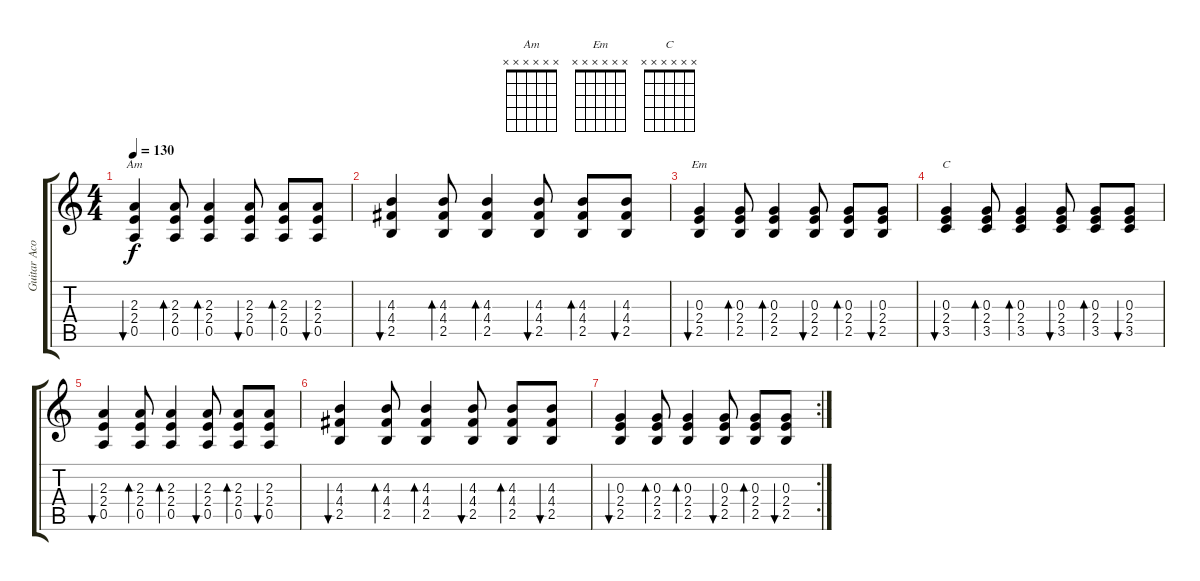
\track ("Guitar Acoustic" "Guitar Aco") {instrument acousticguitarsteel}
\staff {score tabs}
\tuning (E4 B3 G3 D3 A2 E2) {hide}
\chord ("Am" x x x x x x) {firstfret 0}
\chord ("Em" x x x x x x) {firstfret 0}
\chord ("C" x x x x x x) {firstfret 0}
\ts (4 4)
\tempo 130
\clef g2
\ks c
(2.3 2.4 0.5).4{bu 480 ch "Am" dy f} (2.3 2.4 0.5).8{bd 240} (2.3 2.4 0.5).4{bd 240} (2.3 2.4 0.5).8{bu 480} (2.3 2.4 0.5).8{bd 240} (2.3 2.4 0.5).8{bu 240} |
(4.3 4.4 2.5).4{bu 480} (4.3 4.4 2.5).8{bd 240} (4.3 4.4 2.5).4{bd 240} (4.3 4.4 2.5).8{bu 480} (4.3 4.4 2.5).8{bd 240} (4.3 4.4 2.5).8{bu 240} |
(0.3 2.4 2.5).4{bu 480 ch "Em"} (0.3 2.4 2.5).8{bd 240} (0.3 2.4 2.5).4{bd 240} (0.3 2.4 2.5).8{bu 480} (0.3 2.4 2.5).8{bd 240} (0.3 2.4 2.5).8{bu 240} |
(0.3 2.4 3.5).4{bu 480 ch "C"} (0.3 2.4 3.5).8{bd 240} (0.3 2.4 3.5).4{bd 240} (0.3 2.4 3.5).8{bu 480} (0.3 2.4 3.5).8{bd 240} (0.3 2.4 3.5).8{bu 240} |
(2.3 2.4 0.5).4{bu 480} (2.3 2.4 0.5).8{bd 240} (2.3 2.4 0.5).4{bd 240} (2.3 2.4 0.5).8{bu 480} (2.3 2.4 0.5).8{bd 240} (2.3 2.4 0.5).8{bu 240} |
(4.3 4.4 2.5).4{bu 480} (4.3 4.4 2.5).8{bd 240} (4.3 4.4 2.5).4{bd 240} (4.3 4.4 2.5).8{bu 480} (4.3 4.4 2.5).8{bd 240} (4.3 4.4 2.5).8{bu 240} |
\rc 2
(0.3 2.4 2.5).4{bu 480} (0.3 2.4 2.5).8{bd 240} (0.3 2.4 2.5).4{bd 240} (0.3 2.4 2.5).8{bu 480} (0.3 2.4 2.5).8{bd 240} (0.3 2.4 2.5).8{bu 240}
